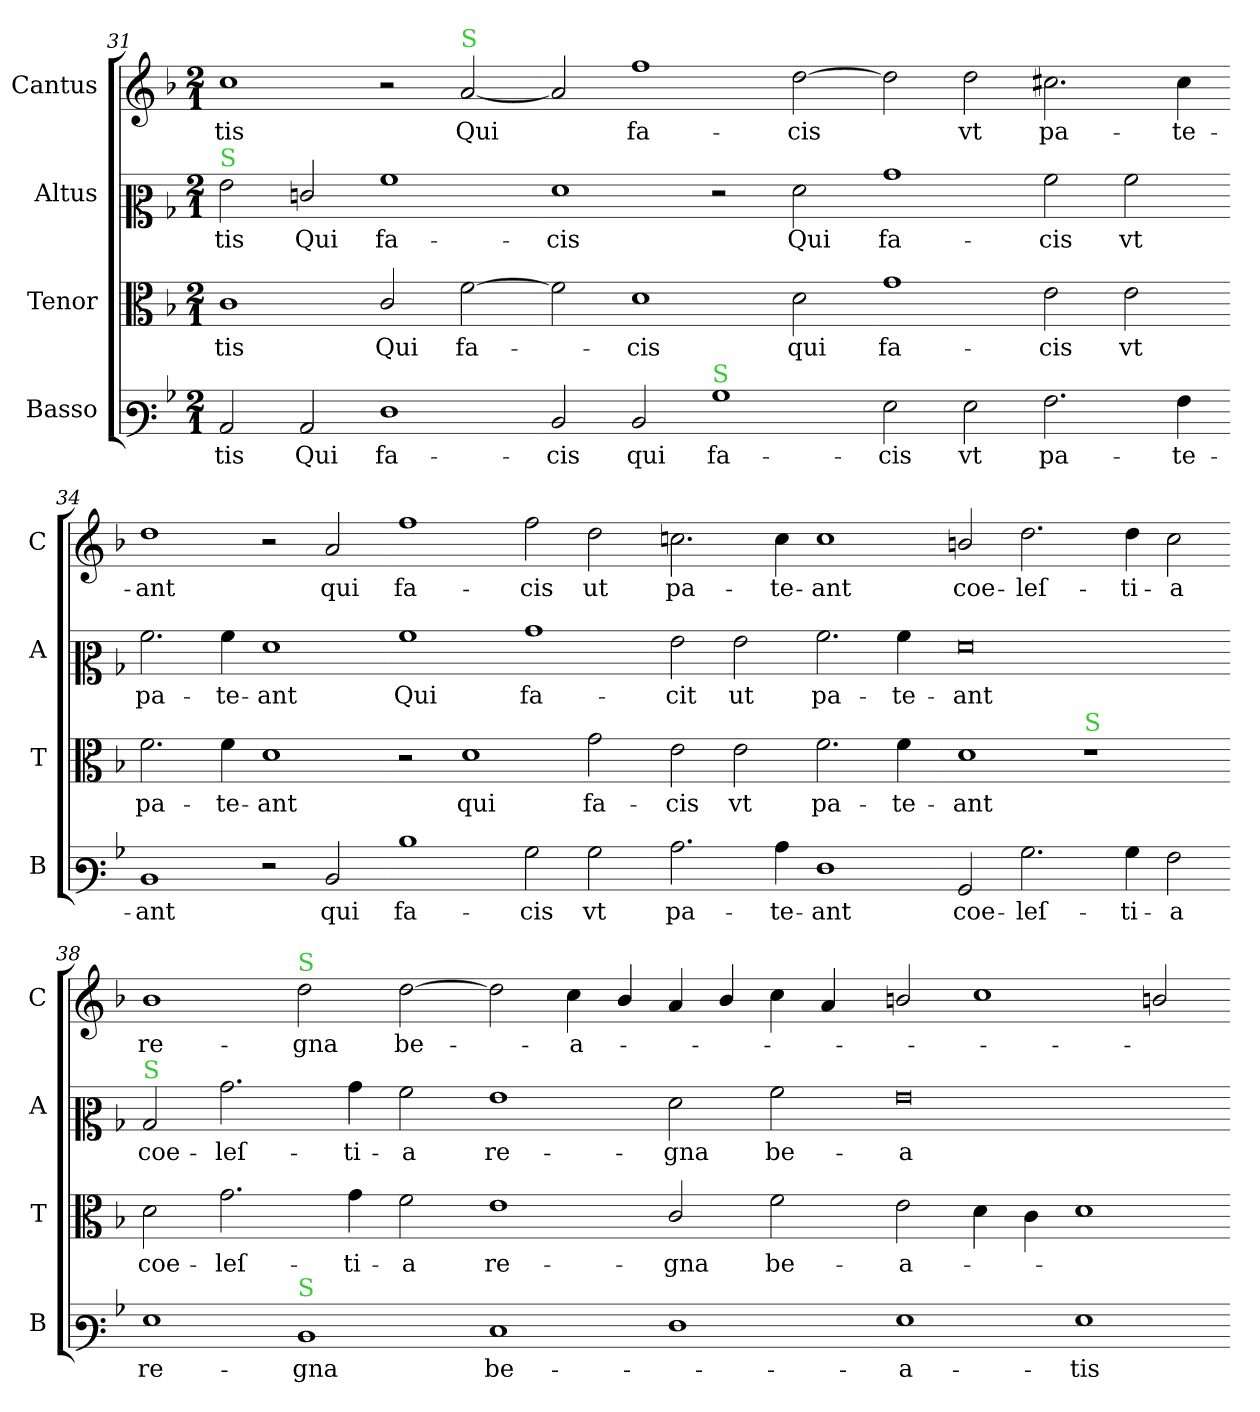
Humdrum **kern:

**kern	**text	**kern	**text	**kern	**text	**kern	**text
*part4	*part4	*part3	*part3	*part2	*part2	*part1	*part1
*staff4	*staff4	*staff3	*staff3	*staff2	*staff2	*staff1	*staff1
*I"Basso	*	*I"Tenor	*	*I"Altus	*	*I"Cantus	*
*I'B	*	*I'T	*	*I'A	*	*I'C	*
*clefF3	*	*clefC3	*	*clefC2	*	*clefG2	*
*k[b-]	*	*k[b-]	*	*k[b-]	*	*k[b-]	*
*M2/1	*	*M2/1	*	*M2/1	*	*M2/1	*
=31	=31	=31	=31	=31	=31	=31	=31
!	!	!	!	!LO:TX:a:color=limegreen:t=S	!	!	!
2C/	-tis	1c	-tis	2g\	-tis	1cc	-tis
2C/	Qui	.	.	2en/	Qui	.	.
1F	fa-	2c/	Qui	1a	fa-	2r	.
!	!	!	!	!	!	!LO:TX:a:color=limegreen:t=S	!
.	.	[2f\	fa-	.	.	[2a/	Qui
=32-	=32-	=32-	=32-	=32-	=32-	=32-	=32-
2D/	-cis	2f\]	.	1f	-cis	2a/]	.
2D/	qui	1d	-cis	.	.	1ff	fa-
!LO:TX:a:color=limegreen:t=S	!	!	!	!	!	!	!
1B-	fa-	.	.	2r	.	.	.
.	.	2d\	qui	2f\	Qui	[2dd\	-cis
=33-	=33-	=33-	=33-	=33-	=33-	=33-	=33-
2G\	-cis	1g	fa-	1b-	fa-	2dd\]	.
2G\	vt	.	.	.	.	2dd\	vt
2.A\	pa-	2e\	-cis	2a\	-cis	2.cc#X\	pa-
.	.	2e\	vt	2a\	vt	.	.
4A\	-te-	.	.	.	.	4cc#\	-te-
=34-	=34-	=34-	=34-	=34-	=34-	=34-	=34-
1D	-ant	2.f\	pa-	2.a\	pa-	1dd	-ant
.	.	4f\	-te-	4a\	-te-	.	.
2r	.	1d	-ant	1f	-ant	2r	.
!	!	!	!	!	!	!	!LO:LY:i
2D/	qui	.	.	.	.	2a/	qui
=35-	=35-	=35-	=35-	=35-	=35-	=35-	=35-
!	!	!	!	!	!LO:LY:i	!	!LO:LY:i
1d	fa-	2r	.	1a	Qui	1ff	fa-
.	.	1d	qui	.	.	.	.
!	!	!	!	!	!LO:LY:i	!	!LO:LY:i
2B-\	-cis	.	.	1b-	fa-	2ff\	-cis
!	!	!	!	!	!	!	!LO:LY:i
2B-\	vt	2g\	fa-	.	.	2dd\	ut
=36-	=36-	=36-	=36-	=36-	=36-	=36-	=36-
!	!	!	!	!	!LO:LY:i	!	!LO:LY:i
2.c\	pa-	2e\	-cis	2g\	-cit	2.ccn\	pa-
!	!	!	!	!	!LO:LY:i	!	!
.	.	2e\	vt	2g\	ut	.	.
!	!	!	!	!	!	!	!LO:LY:i
4c\	-te-	.	.	.	.	4cc\	-te-
!	!	!	!	!	!LO:LY:i	!	!LO:LY:i
1F	-ant	2.f\	pa-	2.a\	pa-	1cc	-ant
!	!	!	!	!	!LO:LY:i	!	!
.	.	4f\	-te-	4a\	-te-	.	.
=37-	=37-	=37-	=37-	=37-	=37-	=37-	=37-
!	!	!	!	!	!LO:LY:i	!	!
2BB-/	coe-	1d	-ant	0f	-ant	2b/	coe-
2.B-\	-leſ-	.	.	.	.	2.dd\	-leſ-
!	!	!LO:TX:a:color=limegreen:t=S	!	!	!	!	!
.	.	1r	.	.	.	.	.
4B-\	-ti-	.	.	.	.	4dd\	-ti-
2A\	-a	.	.	.	.	2cc\	-a
=38-	=38-	=38-	=38-	=38-	=38-	=38-	=38-
!	!	!	!	!LO:TX:a:color=limegreen:t=S	!	!	!
1G	re-	2d\	coe-	2B-/	coe-	1b	re-
.	.	2.g\	-leſ-	2.b-\	-leſ-	.	.
!	!	!	!	!	!	!LO:TX:a:color=limegreen:t=S	!
!LO:TX:a:color=limegreen:t=S	!	!	!	!	!	!	!
1D	-gna	.	.	.	.	2dd\	-gna
.	.	4g\	-ti-	4b-\	-ti-	.	.
.	.	2f\	-a	2a\	-a	[2dd\	be-
=39-	=39-	=39-	=39-	=39-	=39-	=39-	=39-
1E	be-	1e	re-	1g	re-	2dd\]	.
.	.	.	.	.	.	4cc\	-a-
.	.	.	.	.	.	4b/	.
1F	.	2c/	-gna	2f\	-gna	4a/	.
.	.	.	.	.	.	4b/	.
.	.	2f\	be-	2a\	be-	4cc\	.
.	.	.	.	.	.	4a/	.
=40-	=40-	=40-	=40-	=40-	=40-	=40-	=40-
1G	-a-	2e\	-a-	0g	-a-	2bn/	.
.	.	4d\	.	.	.	1cc	.
.	.	4c\	.	.	.	.	.
1G	-tis	1d	.	.	.	.	.
.	.	.	.	.	.	2bn/	.
=-	=-	=-	=-	=-	=-	=-	=-
*-	*-	*-	*-	*-	*-	*-	*-
